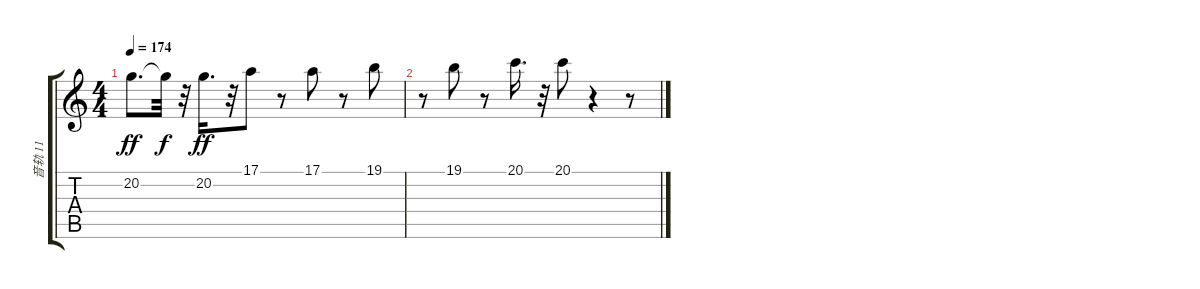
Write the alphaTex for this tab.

\track ("音轨 11" "音轨 11") {instrument stringensemble1}
\staff {score tabs}
\tuning (E4 B3 G3 D3 A2 E2) {hide}
\ts (4 4)
\tempo 174
\clef g2
\ks c
20.2.8{d dy ff} 20.2{t}.32{dy f} r.32 20.2.16{d dy ff} r.32 17.1.8 r.8 17.1.8 r.8 19.1.8 |
r.8 19.1.8 r.8 20.1.16{d} r.32 20.1.8 r.4 r.8
